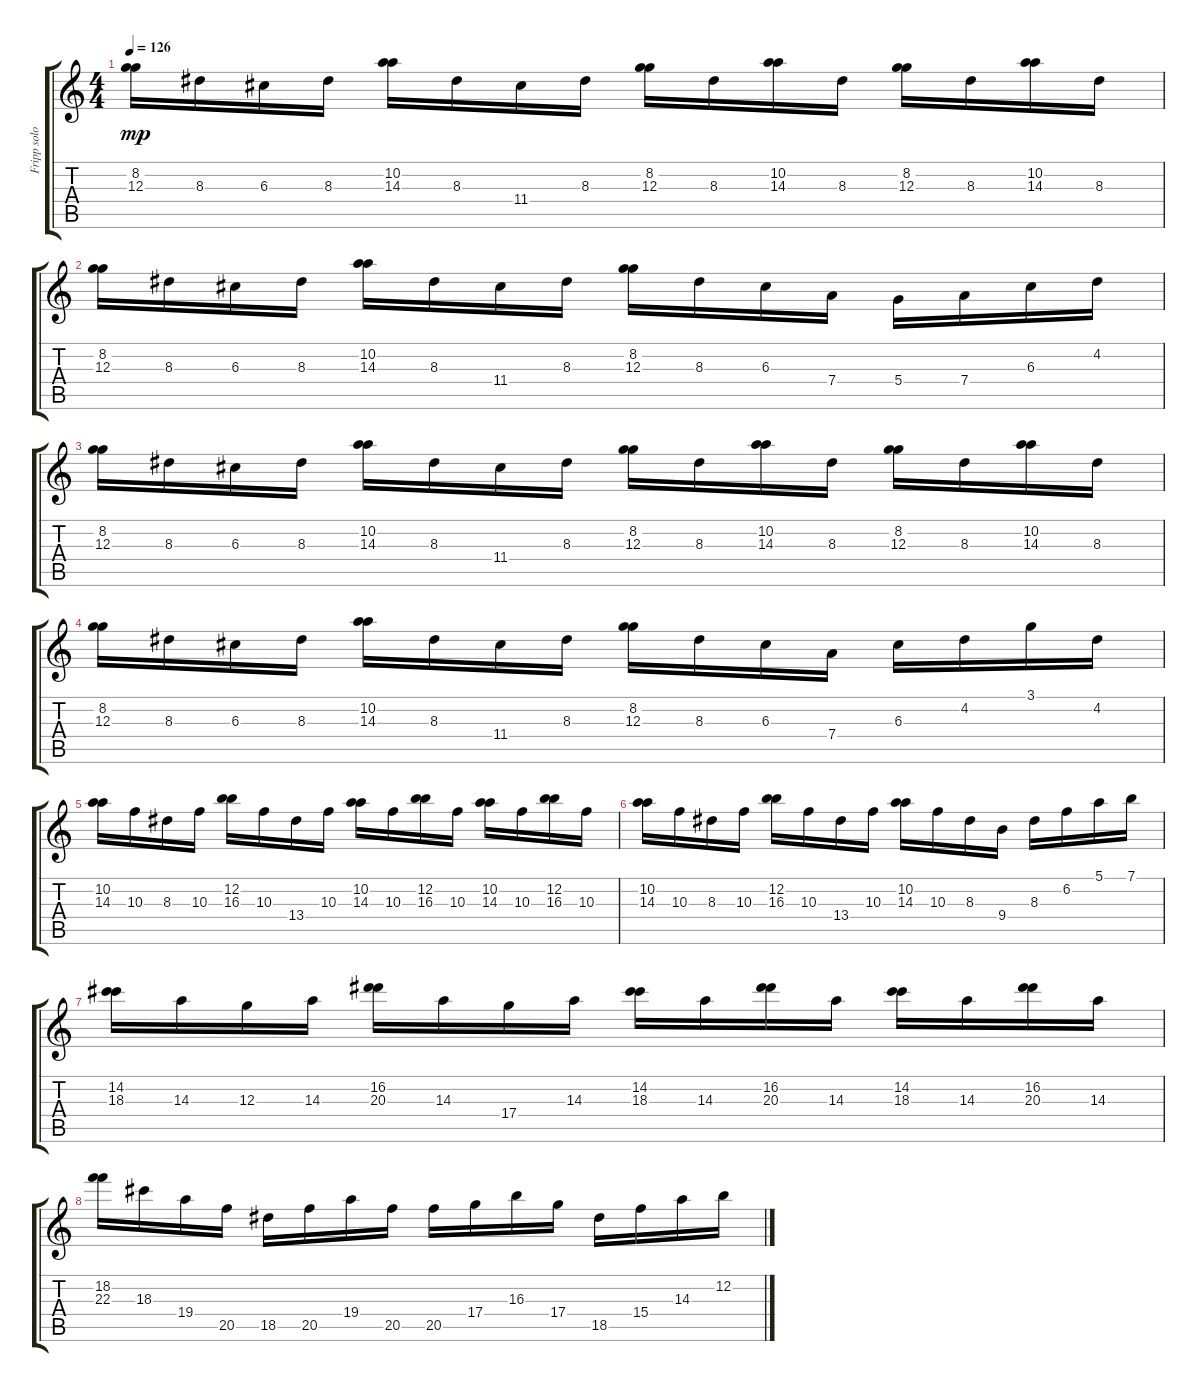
\track ("Fripp solo" "Fripp solo") {instrument acousticguitarsteel}
\staff {score tabs}
\tuning (E4 B3 G3 D3 A2 E2) {hide}
\ts (4 4)
\tempo 126
\clef g2
\ks c
(8.2 12.3).16{dy mp instrument acousticguitarsteel} 8.3.16 6.3.16 8.3.16 (10.2 14.3).16 8.3.16 11.4.16 8.3.16 (8.2 12.3).16 8.3.16 (10.2 14.3).16 8.3.16 (8.2 12.3).16 8.3.16 (10.2 14.3).16 8.3.16 |
(8.2 12.3).16 8.3.16 6.3.16 8.3.16 (10.2 14.3).16 8.3.16 11.4.16 8.3.16 (8.2 12.3).16 8.3.16 6.3.16 7.4.16 5.4.16 7.4.16 6.3.16 4.2.16 |
(8.2 12.3).16 8.3.16 6.3.16 8.3.16 (10.2 14.3).16 8.3.16 11.4.16 8.3.16 (8.2 12.3).16 8.3.16 (10.2 14.3).16 8.3.16 (8.2 12.3).16 8.3.16 (10.2 14.3).16 8.3.16 |
(8.2 12.3).16 8.3.16 6.3.16 8.3.16 (10.2 14.3).16 8.3.16 11.4.16 8.3.16 (8.2 12.3).16 8.3.16 6.3.16 7.4.16 6.3.16 4.2.16 3.1.16 4.2.16 |
(10.2 14.3).16 10.3.16 8.3.16 10.3.16 (12.2 16.3).16 10.3.16 13.4.16 10.3.16 (10.2 14.3).16 10.3.16 (12.2 16.3).16 10.3.16 (10.2 14.3).16 10.3.16 (12.2 16.3).16 10.3.16 |
(10.2 14.3).16 10.3.16 8.3.16 10.3.16 (12.2 16.3).16 10.3.16 13.4.16 10.3.16 (10.2 14.3).16 10.3.16 8.3.16 9.4.16 8.3.16 6.2.16 5.1.16 7.1.16 |
(14.2 18.3).16 14.3.16 12.3.16 14.3.16 (16.2 20.3).16 14.3.16 17.4.16 14.3.16 (14.2 18.3).16 14.3.16 (16.2 20.3).16 14.3.16 (14.2 18.3).16 14.3.16 (16.2 20.3).16 14.3.16 |
(18.2 22.3).16 18.3.16 19.4.16 20.5.16 18.5.16 20.5.16 19.4.16 20.5.16 20.5.16 17.4.16 16.3.16 17.4.16 18.5.16 15.4.16 14.3.16 12.2.16
